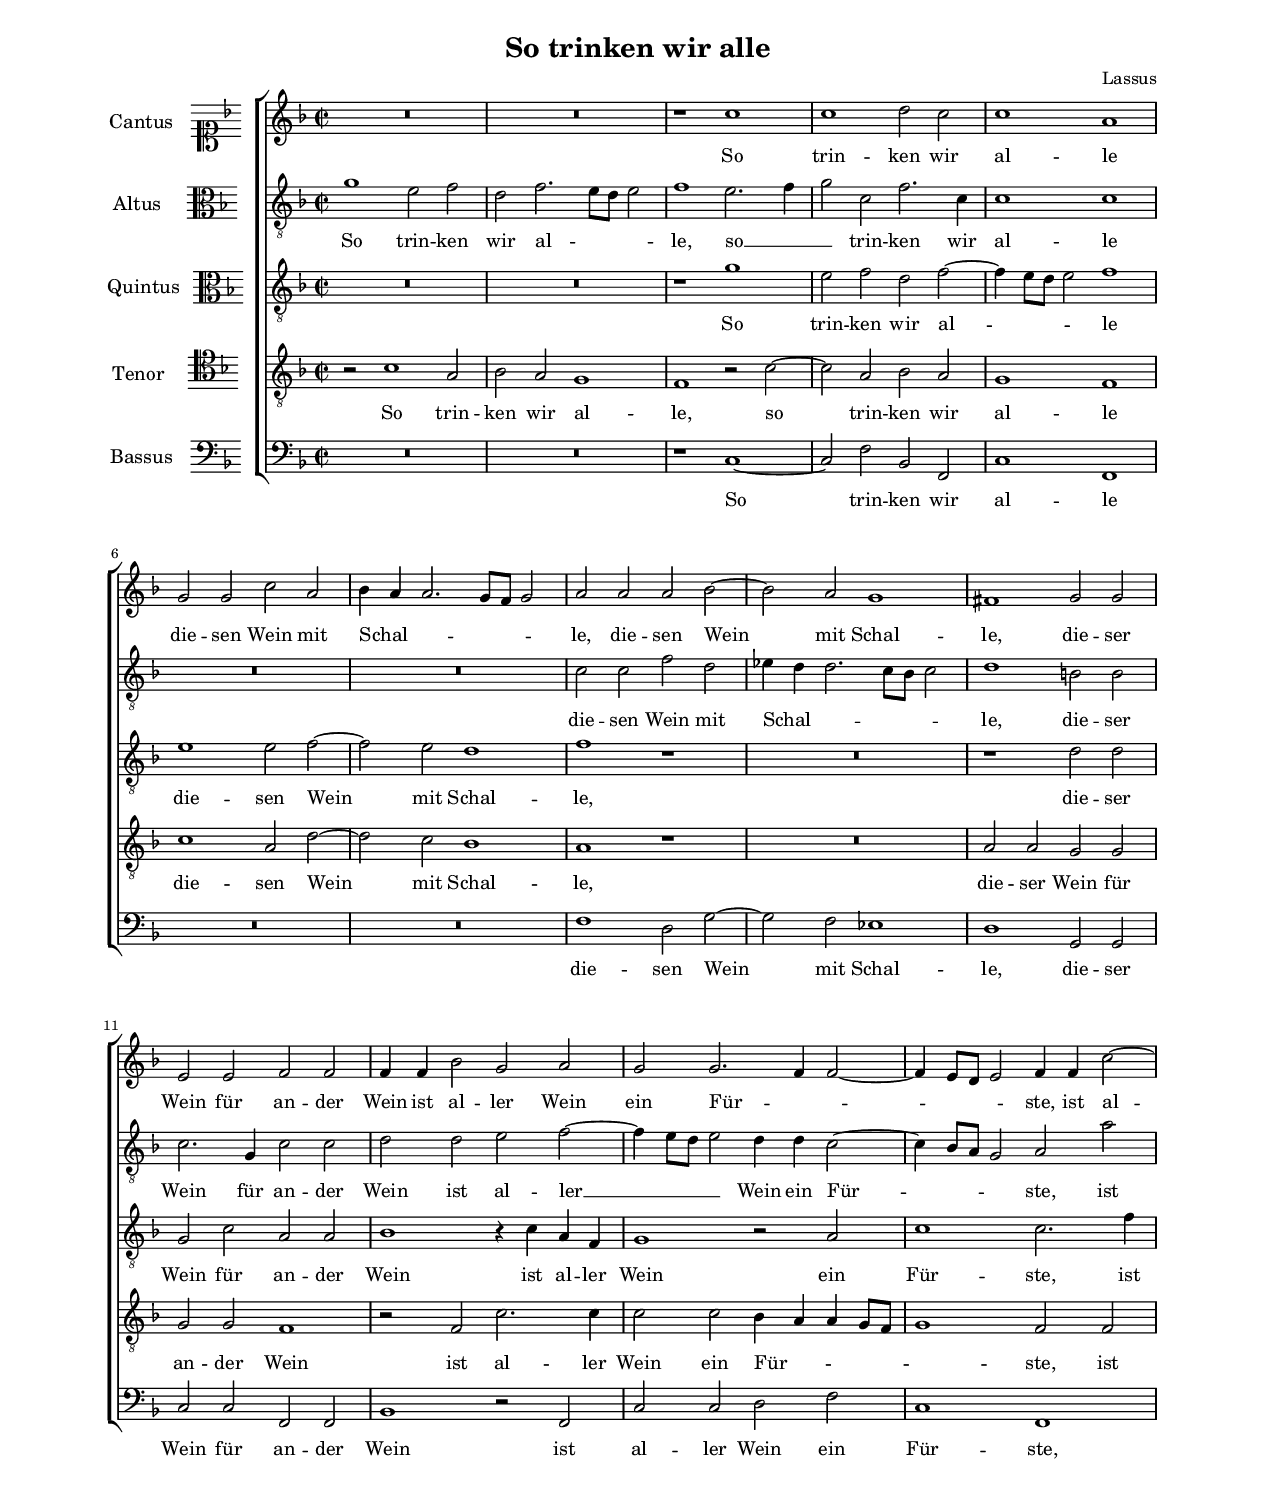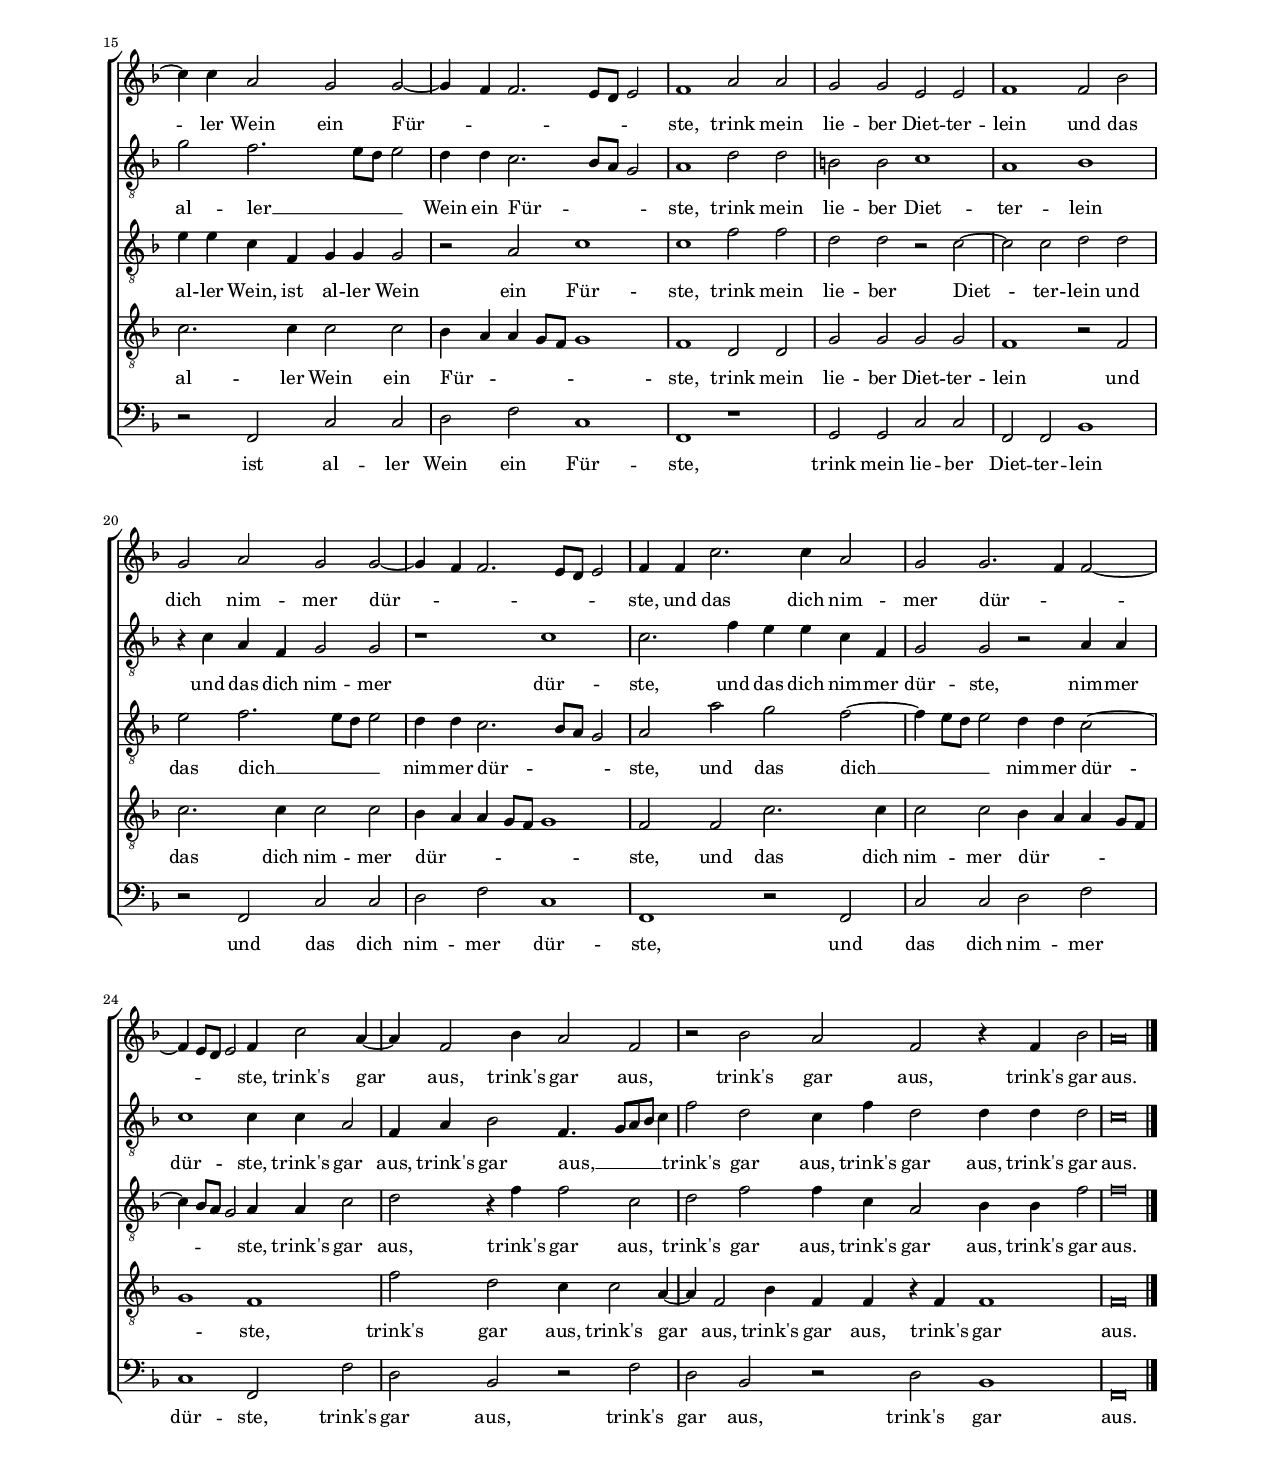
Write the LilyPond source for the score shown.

\header
{
  title="So trinken wir alle"
  composer="Lassus"
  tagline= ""
}

\version "2.18.2"
\include "deutsch.ly"
#(set-global-staff-size 15)
#(set-default-paper-size "letter")
#(ly:set-option 'point-and-click #f)


\paper
	{
	top-margin = 1.8 \cm
	bottom-margin = 1.8 \cm
	left-margin = 2 \cm
	right-margin = 2 \cm
	ragged-bottom = ##f
	ragged-last-bottom = ##t
	print-page-number = ##f
	system-system-spacing = #'((basic-distance . 18) (minimum-distance . 14) (padding . 8) (strechability . 150))
	systems-per-page = 3
        page-count = 2
%	min-systems-per-page = 3
	markup-system-spacing #'basic-distance = #12
%	print-all-headers = ##t
%	print-first-page-number = ##t
%	first-page-number = 1
	}

	
global = {
	\key f \major
	\time 2/2 \set Score.measureLength = #(ly:make-moment 2/1)
	% \time 3/1 \once \override Score.TimeSignature.style = #'single-digit
        \skip 1*50
        \set Score.measureLength = #(ly:make-moment 3/1)
        \skip 1*3
        \set Score.measureLength = #(ly:make-moment 2/1)
        \skip 1*2 \bar "|."
	}

	ficta = { \once \set suggestAccidentals = ##t }

	forget = #(define-music-function (parser location music) (ly:music?) #{
		\accidentalStyle forget
		$music
		\accidentalStyle default
		#})

	m = \melisma
	me = \melismaEnd
%	\mark \markup { \override #'(style . baroque) { \note  #"breve" #1 = \note #"breve." #1 } }



incipitcantus = \markup { \score {
	{
	\set Staff.instrumentName = \markup { \fontsize #1 "Cantus" }
	\key f \major
	\clef soprano
	s4 \bar ""
	}
	\layout  {
	raggedright = ##t
	indent = 1.6 \cm
	line-width = 2.2\cm
	\context { \Staff \remove Time_signature_engraver }
	\override Staff.Clef.Y-extent = #'(0 . 0)
	}} \hspace #1 }

      
incipitaltus = \markup { \score {
	{
	\set Staff.instrumentName = \markup { \fontsize #1 "Altus" }
	\key f \major
	\clef alto
	s4 \bar ""
	}
	\layout  {
	raggedright = ##t
	indent = 1.6 \cm
	line-width = 2.2\cm
	\context { \Staff \remove Time_signature_engraver }
	\override Staff.Clef.Y-extent = #'(0 . 0)
	}} \hspace #1 }


incipitquintus = \markup { \score {
	{
	\set Staff.instrumentName = \markup { \fontsize #1 "Quintus" }
	\key f \major
	\clef alto
	s4 \bar ""
	}
	\layout  {
	raggedright = ##t
	indent = 1.6 \cm
	line-width = 2.2\cm
	\context { \Staff \remove Time_signature_engraver }
	\override Staff.Clef.Y-extent = #'(0 . 0)
	}} \hspace #1 }


incipittenor = \markup { \score {
	{
	\set Staff.instrumentName = \markup { \fontsize #1 "Tenor" }
	\key f \major
	\clef tenor
	s4 \bar ""
	}
	\layout  {
	raggedright = ##t
	indent = 1.6 \cm
	line-width = 2.2\cm
	\context { \Staff \remove Time_signature_engraver }
	\override Staff.Clef.Y-extent = #'(0 . 0)
	}} \hspace #1 }
      

incipitbassus = \markup { \score {
	{
	\set Staff.instrumentName = \markup { \fontsize #1 "Bassus" }
	\key f \major
	\clef bass
	s4 \bar ""
	}
	\layout  {
	raggedright = ##t
	indent = 1.6 \cm
	line-width = 2.2\cm
	\context { \Staff \remove Time_signature_engraver }
	\override Staff.Clef.Y-extent = #'(0 . 0)
	}} \hspace #1 }


cantus =  \relative c''
	{
	R\breve
	R\breve
	r1 c
	c1 d2 c
%5
	c1 a |
	g2 g c a
	b4 a a2. g8 f g2
	a2 a a b~
	b2 a g1
%10
	fis1 g2 g |
	e2 e f f
	f4 f b2 g a
	g2 g2. f4 f2~
	f4 e8 d e2 f4 f c'2~
%15
	c4 c a2 g g~ |
	g4 f f2. e8 d e2
	f1 a2 a
	g2 g e e
	f1 f2 b
%20
	g2 a g g~ |
	g4 f f2. e8 d e2
	f4 f c'2. c4 a2
	g2 g2. f4 f2~
	f4 e8 d e2 f4 c'2 a4~
%25
	a4 f2 b4 a2 f |
	r2 b a f
	r4 f b2 
	a\breve |
	}


altus =  \relative c'
        {
	g'1 e2 f
	d2 f2. e8 d e2
	f1 e2. f4
	g2 c, f2. c4
%5
	c1 c |
	R\breve
	R\breve
	c2 c f d
	es4 d d2. c8 b c2
%10
	d1 h2 h |
	c2. g4 c2 c
	d2 d e f~
	f4 e8 d e2 d4 d c2~
	c4 b8 a g2 a a'
%15
	g2 f2. e8 d e2 |
	d4 d c2. b8 a g2
	a1 d2 d
	h2 h c1
	a1 b
%20
	r4 c a f g2 g |
	r1 c
	c2. f4 e e c f,
	g2 g r a4 a
	c1 c4 c a2
%25
	f4 a b2 f4. g8 a b c4 |
	f2 d c4 f d2
	d4 d d2 
	c\breve |
	}


quintus =  \relative c'
	{
	R\breve
	R\breve
	r1 g'
	e2 f d f~
%5
	f4 e8 d e2 f1 |
	e1 e2 f~
	f2 e d1
	f1 r
	R\breve
%10
	r1 d2 d |
	g,2 c a a
	b1 r4 c a f
	g1 r2 a
	c1 c2. f4
%15
	e4 e c f, g g g2 |
	r2 a c1
	c1 f2 f
	d2 d r c~
	c2 c d d
%20
	e2 f2. e8 d e2 |
	d4 d c2. b8 a g2
	a2 a' g f~
	f4 e8 d e2 d4 d c2~
	c4 b8 a g2 a4 a c2
%25
	d2 r4 f f2 c |
	d2 f f4 c a2
	b4 b f'2 
	f\breve |
	}


tenor  =  \relative c'
	{
	r2 c1 a2
	b2 a g1
	f1 r2 c'~
	c2 a b a
%5
	g1 f |
	c'1 a2 d~
	d2 c b1
	a1 r
	R\breve
%10
	a2 a g g |
	g2 g f1
	r2 f c'2. c4
	c2 c b4 a a g8 f
	g1 f2 f
%15
	c'2. c4 c2 c |
	b4 a a g8 f g1
	f1 d2 d
	g2 g g g
	f1 r2 f
%20
	c'2. c4 c2 c |
	b4 a a g8 f g1
	f2 f c'2. c4
	c2 c b4 a a g8 f
	g1 f
%25
	f'2 d c4 c2 a4~ |
	a4 f2 b4 f f r f
	f1 
        f\breve |
	}


bassus  =  \relative c
	{
	R\breve
	R\breve
	r1 c~
	c2 f b, f
%5
	c'1 f, |
	R\breve
	R\breve
	f'1 d2 g~
	g2 f es1
%10
	d1 g,2 g |
	c2 c f, f
	b1 r2 f
	c'2 c d f
	c1 f,
%15
	r2 f c' c |
	d2 f c1
	f,1 r
	g2 g c c
	f,2 f b1
%20
	r2 f c' c |
	d2 f c1
	f,1 r2 f
	c'2 c d f
	c1 f,2 f'
%25
	d2 b r2 f' |
	d2 b r d
	b1
	f\breve |
	}


lyricscantus = \lyricmode {
	So trin -- ken wir al -- le
        die -- sen Wein mit Schal -- _ _ _ _ _ le,
        die -- sen Wein mit Schal -- le,
        die -- ser Wein für an -- der Wein
        ist al -- ler Wein ein Für -- _ _ _ _ _ ste,
        ist al -- ler Wein ein Für -- _ _ _ _ _ ste,
        trink mein lie -- ber Diet -- ter -- lein
        und das dich nim -- mer dür -- _ _ _ _ _ ste,
        und das dich nim -- mer dür -- _ _ _ _ _ ste,
        trink's gar aus,
        trink's gar aus,
        trink's gar aus,
        trink's gar aus.
	}


lyricsaltus = \lyricmode {
	So trin -- ken wir al -- _ _ _ le,
        so __ _ _ trin -- ken wir al -- le
        die -- sen Wein mit Schal -- _ _ _ _ _ le,
        die -- ser Wein für an -- der Wein
        ist al -- ler __ _ _ _ Wein ein Für -- _ _ _ ste,
        ist al -- ler __ _ _ _ Wein ein Für -- _ _ _ ste,
        trink mein lie -- ber Diet -- ter -- lein
        und das dich nim -- mer dür -- ste,
        und das dich nim -- mer dür -- ste,
        nim -- mer dür -- ste,
        trink's gar aus,
        trink's gar aus, __ _ _ _ _ 
        trink's gar aus,
        trink's gar aus,
        trink's gar aus.
	}


lyricsquintus = \lyricmode {
	So trin -- ken wir al -- _ _ _ le
        die -- sen Wein mit Schal -- le,
        die -- ser Wein für an -- der Wein
        ist al -- ler Wein ein Für -- ste,
        ist al -- ler Wein,
        ist al -- ler Wein ein Für -- ste,
        trink mein lie -- ber Diet -- ter -- lein
        und das dich __ _ _ _ nim -- mer dür -- _ _ _ ste,
        und das dich __ _ _ _ nim -- mer dür -- _ _ _ ste,
        trink's gar aus,
        trink's gar aus,
        trink's gar aus,
        trink's gar aus,
        trink's gar aus.
	}


lyricstenor = \lyricmode {
	So trin -- ken wir al -- le,
        so trin -- ken wir al -- le
        die -- sen Wein mit Schal -- le,
        die -- ser Wein für an -- der Wein
        ist al -- ler Wein ein Für -- _ _ _ _ _ ste,
        ist al -- ler Wein ein Für -- _ _ _ _ _ ste,
        trink mein lie -- ber Diet -- ter -- lein
        und das dich nim -- mer dür -- _ _ _ _ _ ste,
        und das dich nim -- mer dür -- _ _ _ _ _ ste,
        trink's gar aus,
        trink's gar aus,
        trink's gar aus,
        trink's gar aus.
	}


lyricsbassus = \lyricmode {
	So trin -- ken wir al -- le
        die -- sen Wein mit Schal -- le,
        die -- ser Wein für an -- der Wein
        ist al -- ler Wein ein Für -- ste,
        ist al -- ler Wein ein Für -- ste,
        trink mein lie -- ber Diet -- ter -- lein
        und das dich nim -- mer dür -- ste,
        und das dich nim -- mer dür -- ste,
        trink's gar aus,
        trink's gar aus,
        trink's gar aus.
	}


\score
{  
  % \transpose {
	\new ChoirStaff \with { \override StaffGrouper.staff-staff-spacing.basic-distance = #12 }
	<<

	\new Staff << \global
	\new Voice="v1" {
		\set Staff.instrumentName=\incipitcantus
%		\set Staff.instrumentName= "S"
		\set Staff.midiInstrument = "reed organ"
		\clef violin
		\cantus }
	\new Lyrics \lyricsto "v1" {\lyricscantus }
	>>


	\new Staff << \global
	\new Voice="v2" {
		\set Staff.instrumentName=\incipitaltus
%		\set Staff.instrumentName= "A"
		\set Staff.midiInstrument = "reed organ"
		\clef "G_8" 
		\altus}
	\new Lyrics \lyricsto "v2" {\lyricsaltus }
	>>


	\new Staff << \global
	\new Voice="v5" {
		\set Staff.instrumentName=\incipitquintus
%		\set Staff.instrumentName= "Q"
		\set Staff.midiInstrument = "reed organ"
		\clef "G_8"
		\quintus}
	\new Lyrics \lyricsto "v5" {\lyricsquintus }
	>>


	\new Staff << \global
	\new Voice="v3" {
		\set Staff.instrumentName=\incipittenor
%		\set Staff.instrumentName= "T"
		\set Staff.midiInstrument = "reed organ"
		\clef "G_8"
		\tenor }
	\new Lyrics \lyricsto "v3" {\lyricstenor }
	>>


	\new Staff << \global
	\new Voice="v4" {
		\set Staff.instrumentName=\incipitbassus
%		\set Staff.instrumentName= "B"
		\set Staff.midiInstrument = "reed organ"
		\clef bass 
		\bassus }
	\new Lyrics \lyricsto "v4" {\lyricsbassus}
	>>

	>>
	% } % transpose

	\layout
	{
	indent = 2.5\cm
	\context { \Lyrics \override VerticalAxisGroup.nonstaff-relatedstaff-spacing.padding = #1.5 }
%	\context { \Lyrics \override LyricText.font-size = #1 }
	\context { \Staff \override TimeSignature.break-visibility = #end-of-line-invisible }
%	\context { \Staff \override InstrumentName.X-offset = #'-25 }
%	\context { \Voice \override Slur.transparent = ##t }
%	\context { \Voice \override AccidentalSuggestion.avoid-slur = #'ignore }
%	\context { \Voice \override AccidentalSuggestion.outside-staff-priority = ##f }
	\context { \Score \override BarNumber.padding = #2 }
	\context { \Voice \override NoteHead.style = #'baroque }
	}

\midi
	{
    	\tempo 2 = 90
	}

}


% EOF